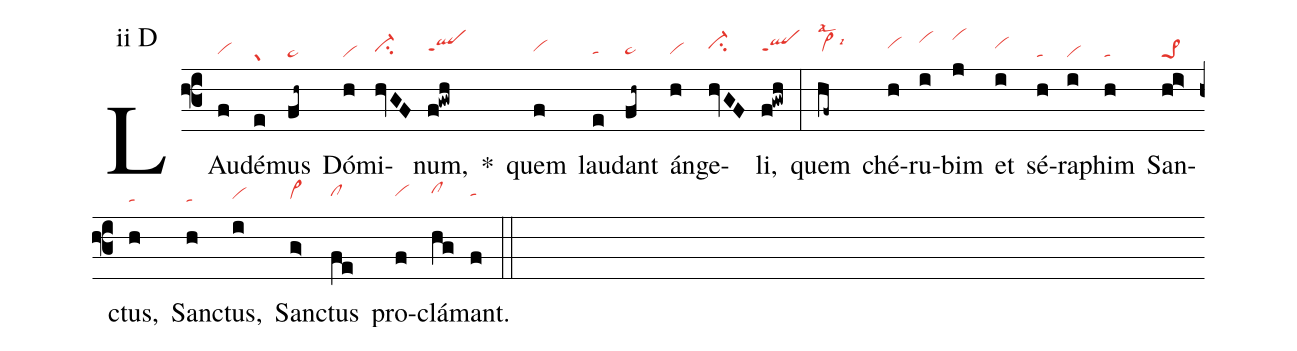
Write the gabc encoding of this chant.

mode: 2;
annotation: ii D;
nabc-lines: 1;
%%
(f3)
LAu(f|vihg)dé(e|gr)mus(fh~|ta>) Dó(h|vi)mi(hvGF|ci-hh)num,(f!gwh|qlhhppt1) *()
quem(f|vihh) lau(e|tahg)dant(fh~|ta>hg) án(h|vihg)ge(hvGF|ci-hi)li,(f!gwh|qlhhppt1) (:)
quem(hf~|vi>hhlsal2lsi6) ché(h|vihi)ru(i|vihk)bim(j|vihl) et(i|vihi) sé(h|ta)ra(i|vi)phim(h|ta) San(hi>|pe>1)ctus,(h|tahg) San(h|tahg)ctus,(i|vihh) San(g>|vi>hh)ctus(fe|clhi) pro(f|vihi)clá(hg|clhj)mant.(f|tahi) (::)
